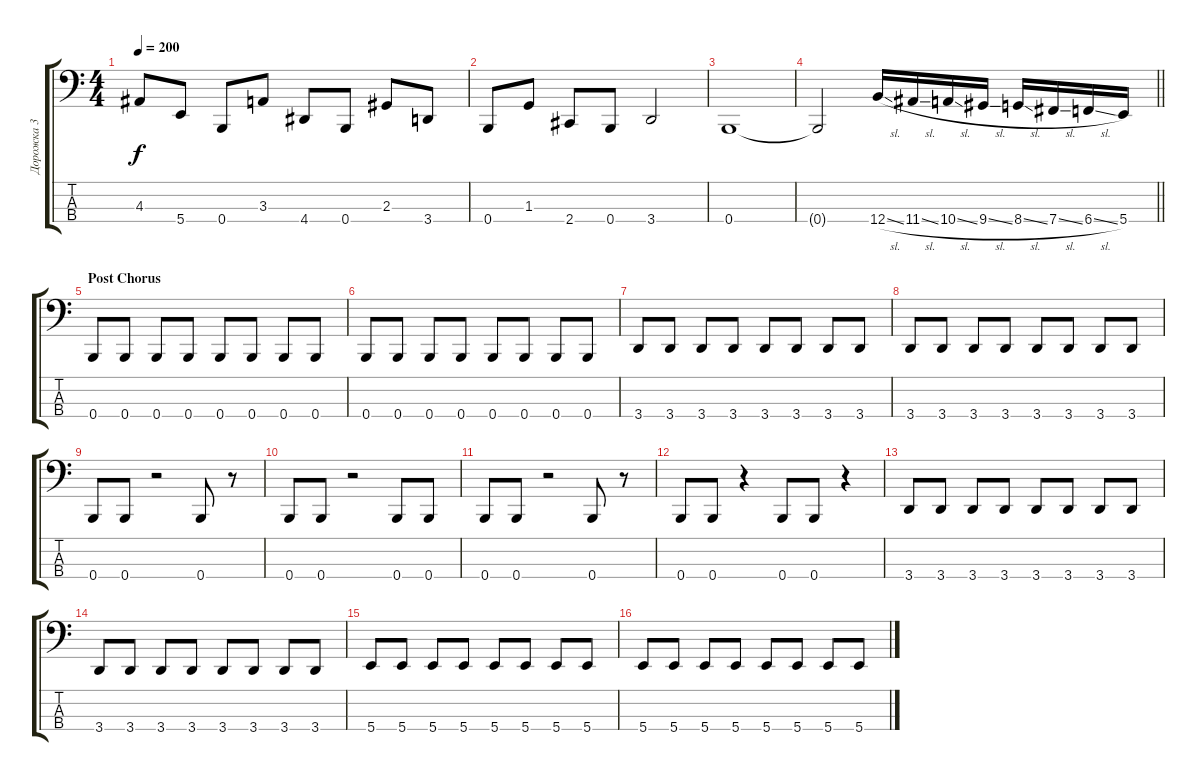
\track ("Дорожка 3" "Дорожка 3") {instrument electricbasspick}
\staff {score tabs}
\tuning (E2 B1 Gb1 B0) {hide}
\ts (4 4)
\tempo 200
\clef f4
\ks c
4.3.8{dy f} 5.4.8 0.4.8 3.3.8 4.4.8 0.4.8 2.3.8 3.4.8 |
0.4.8 1.3.8 2.4.8 0.4.8 3.4.2 |
0.4.1 |
\barLineRight lightlight
0.4{t}.2 12.4{sl}.16 11.4{sl}.16 10.4{sl}.16 9.4{sl}.16 8.4{sl}.16 7.4{sl}.16 6.4{sl}.16 5.4.16 |
\section ("" "Post Chorus")
0.4.8 0.4.8 0.4.8 0.4.8 0.4.8 0.4.8 0.4.8 0.4.8 |
0.4.8 0.4.8 0.4.8 0.4.8 0.4.8 0.4.8 0.4.8 0.4.8 |
3.4.8 3.4.8 3.4.8 3.4.8 3.4.8 3.4.8 3.4.8 3.4.8 |
3.4.8 3.4.8 3.4.8 3.4.8 3.4.8 3.4.8 3.4.8 3.4.8 |
0.4.8 0.4.8 r.2 0.4.8 r.8 |
0.4.8 0.4.8 r.2 0.4.8 0.4.8 |
0.4.8 0.4.8 r.2 0.4.8 r.8 |
0.4.8 0.4.8 r.4 0.4.8 0.4.8 r.4 |
3.4.8 3.4.8 3.4.8 3.4.8 3.4.8 3.4.8 3.4.8 3.4.8 |
3.4.8 3.4.8 3.4.8 3.4.8 3.4.8 3.4.8 3.4.8 3.4.8 |
5.4.8 5.4.8 5.4.8 5.4.8 5.4.8 5.4.8 5.4.8 5.4.8 |
5.4.8 5.4.8 5.4.8 5.4.8 5.4.8 5.4.8 5.4.8 5.4.8
